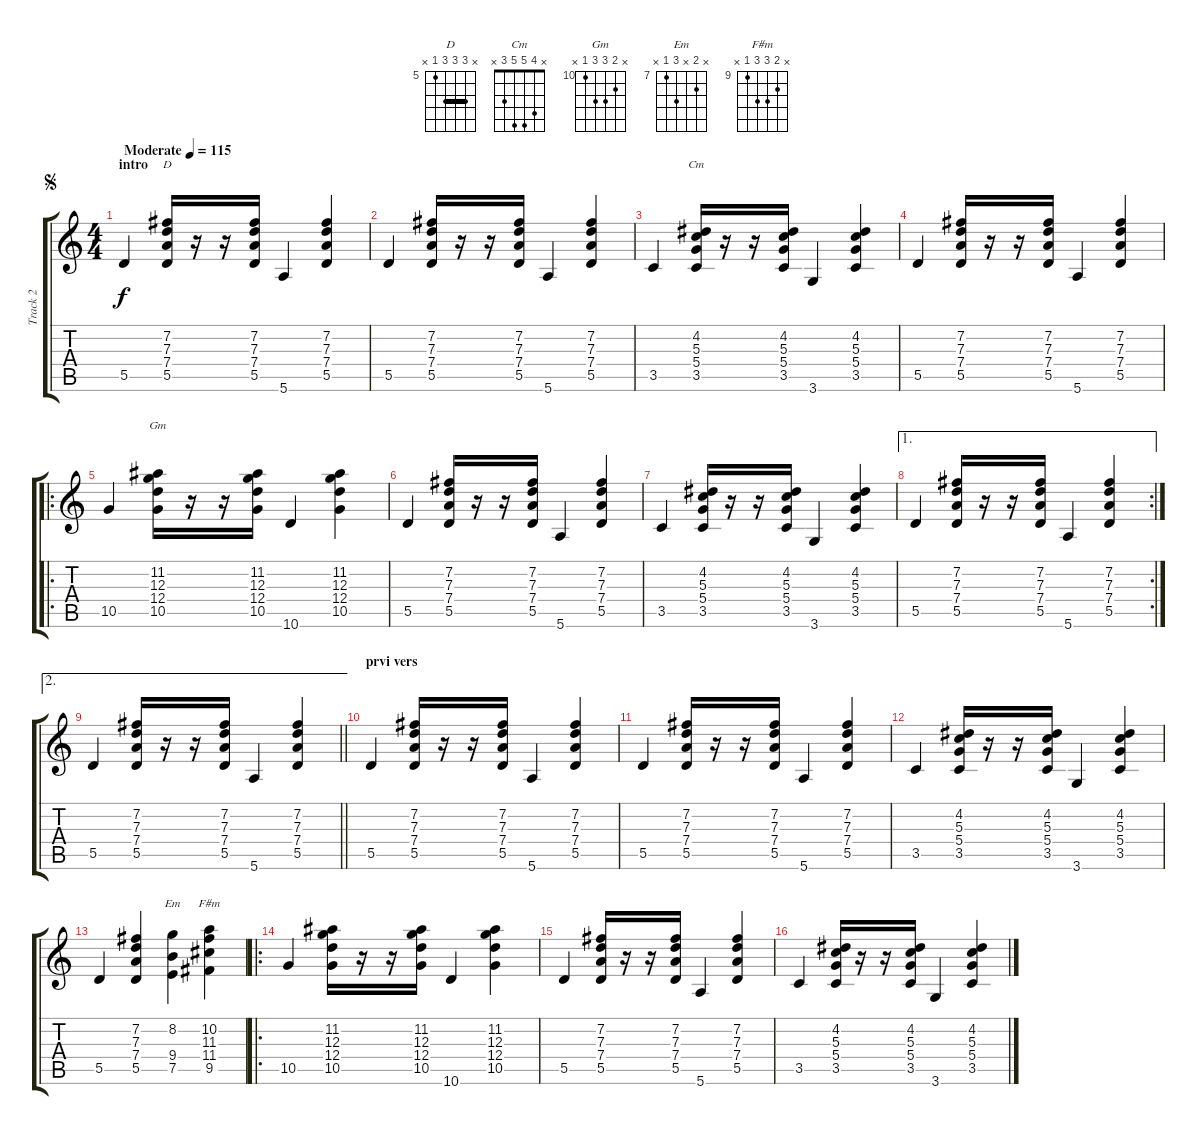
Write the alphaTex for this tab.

\track ("Track 2" "Track 2") {instrument acousticguitarsteel}
\staff {score tabs}
\tuning (E4 B3 G3 D3 A2 E2) {hide}
\chord ("D" x 7 7 7 5 x) {firstfret 5 barre 7}
\chord ("Cm" x 4 5 5 3 x)
\chord ("Gm" x 11 12 12 10 x) {firstfret 10}
\chord ("Em" x 8 x 9 7 x) {firstfret 7}
\chord ("F#m" x 10 11 11 9 x) {firstfret 9}
\ts (4 4)
\section ("" "intro")
\jump segno
\tempo (115 "Moderate")
\clef g2
\ks c
5.5.4{dy f instrument acousticguitarsteel} (7.2 7.3 7.4 5.5).16{ch "D"} r.16 r.16 (7.2 7.3 7.4 5.5).16 5.6.4 (7.2 7.3 7.4 5.5).4 |
5.5.4 (7.2 7.3 7.4 5.5).16 r.16 r.16 (7.2 7.3 7.4 5.5).16 5.6.4 (7.2 7.3 7.4 5.5).4 |
3.5.4 (4.2 5.3 5.4 3.5).16{ch "Cm"} r.16 r.16 (4.2 5.3 5.4 3.5).16 3.6.4 (4.2 5.3 5.4 3.5).4 |
5.5.4 (7.2 7.3 7.4 5.5).16 r.16 r.16 (7.2 7.3 7.4 5.5).16 5.6.4 (7.2 7.3 7.4 5.5).4 |
\ro
10.5.4 (11.2 12.3 12.4 10.5).16{ch "Gm"} r.16 r.16 (11.2 12.3 12.4 10.5).16 10.6.4 (11.2 12.3 12.4 10.5).4 |
5.5.4 (7.2 7.3 7.4 5.5).16 r.16 r.16 (7.2 7.3 7.4 5.5).16 5.6.4 (7.2 7.3 7.4 5.5).4 |
3.5.4 (4.2 5.3 5.4 3.5).16 r.16 r.16 (4.2 5.3 5.4 3.5).16 3.6.4 (4.2 5.3 5.4 3.5).4 |
\ae 1
\rc 2
5.5.4 (7.2 7.3 7.4 5.5).16 r.16 r.16 (7.2 7.3 7.4 5.5).16 5.6.4 (7.2 7.3 7.4 5.5).4 |
\ae 2
\barLineRight lightlight
5.5.4 (7.2 7.3 7.4 5.5).16 r.16 r.16 (7.2 7.3 7.4 5.5).16 5.6.4 (7.2 7.3 7.4 5.5).4 |
\section ("" "prvi vers")
5.5.4 (7.2 7.3 7.4 5.5).16 r.16 r.16 (7.2 7.3 7.4 5.5).16 5.6.4 (7.2 7.3 7.4 5.5).4 |
5.5.4 (7.2 7.3 7.4 5.5).16 r.16 r.16 (7.2 7.3 7.4 5.5).16 5.6.4 (7.2 7.3 7.4 5.5).4 |
3.5.4 (4.2 5.3 5.4 3.5).16 r.16 r.16 (4.2 5.3 5.4 3.5).16 3.6.4 (4.2 5.3 5.4 3.5).4 |
5.5.4 (7.2 7.3 7.4 5.5).4 (8.2 9.4 7.5).4{ch "Em"} (10.2 11.3 11.4 9.5).4{ch "F#m"} |
\ro
10.5.4 (11.2 12.3 12.4 10.5).16 r.16 r.16 (11.2 12.3 12.4 10.5).16 10.6.4 (11.2 12.3 12.4 10.5).4 |
5.5.4 (7.2 7.3 7.4 5.5).16 r.16 r.16 (7.2 7.3 7.4 5.5).16 5.6.4 (7.2 7.3 7.4 5.5).4 |
3.5.4 (4.2 5.3 5.4 3.5).16 r.16 r.16 (4.2 5.3 5.4 3.5).16 3.6.4 (4.2 5.3 5.4 3.5).4
